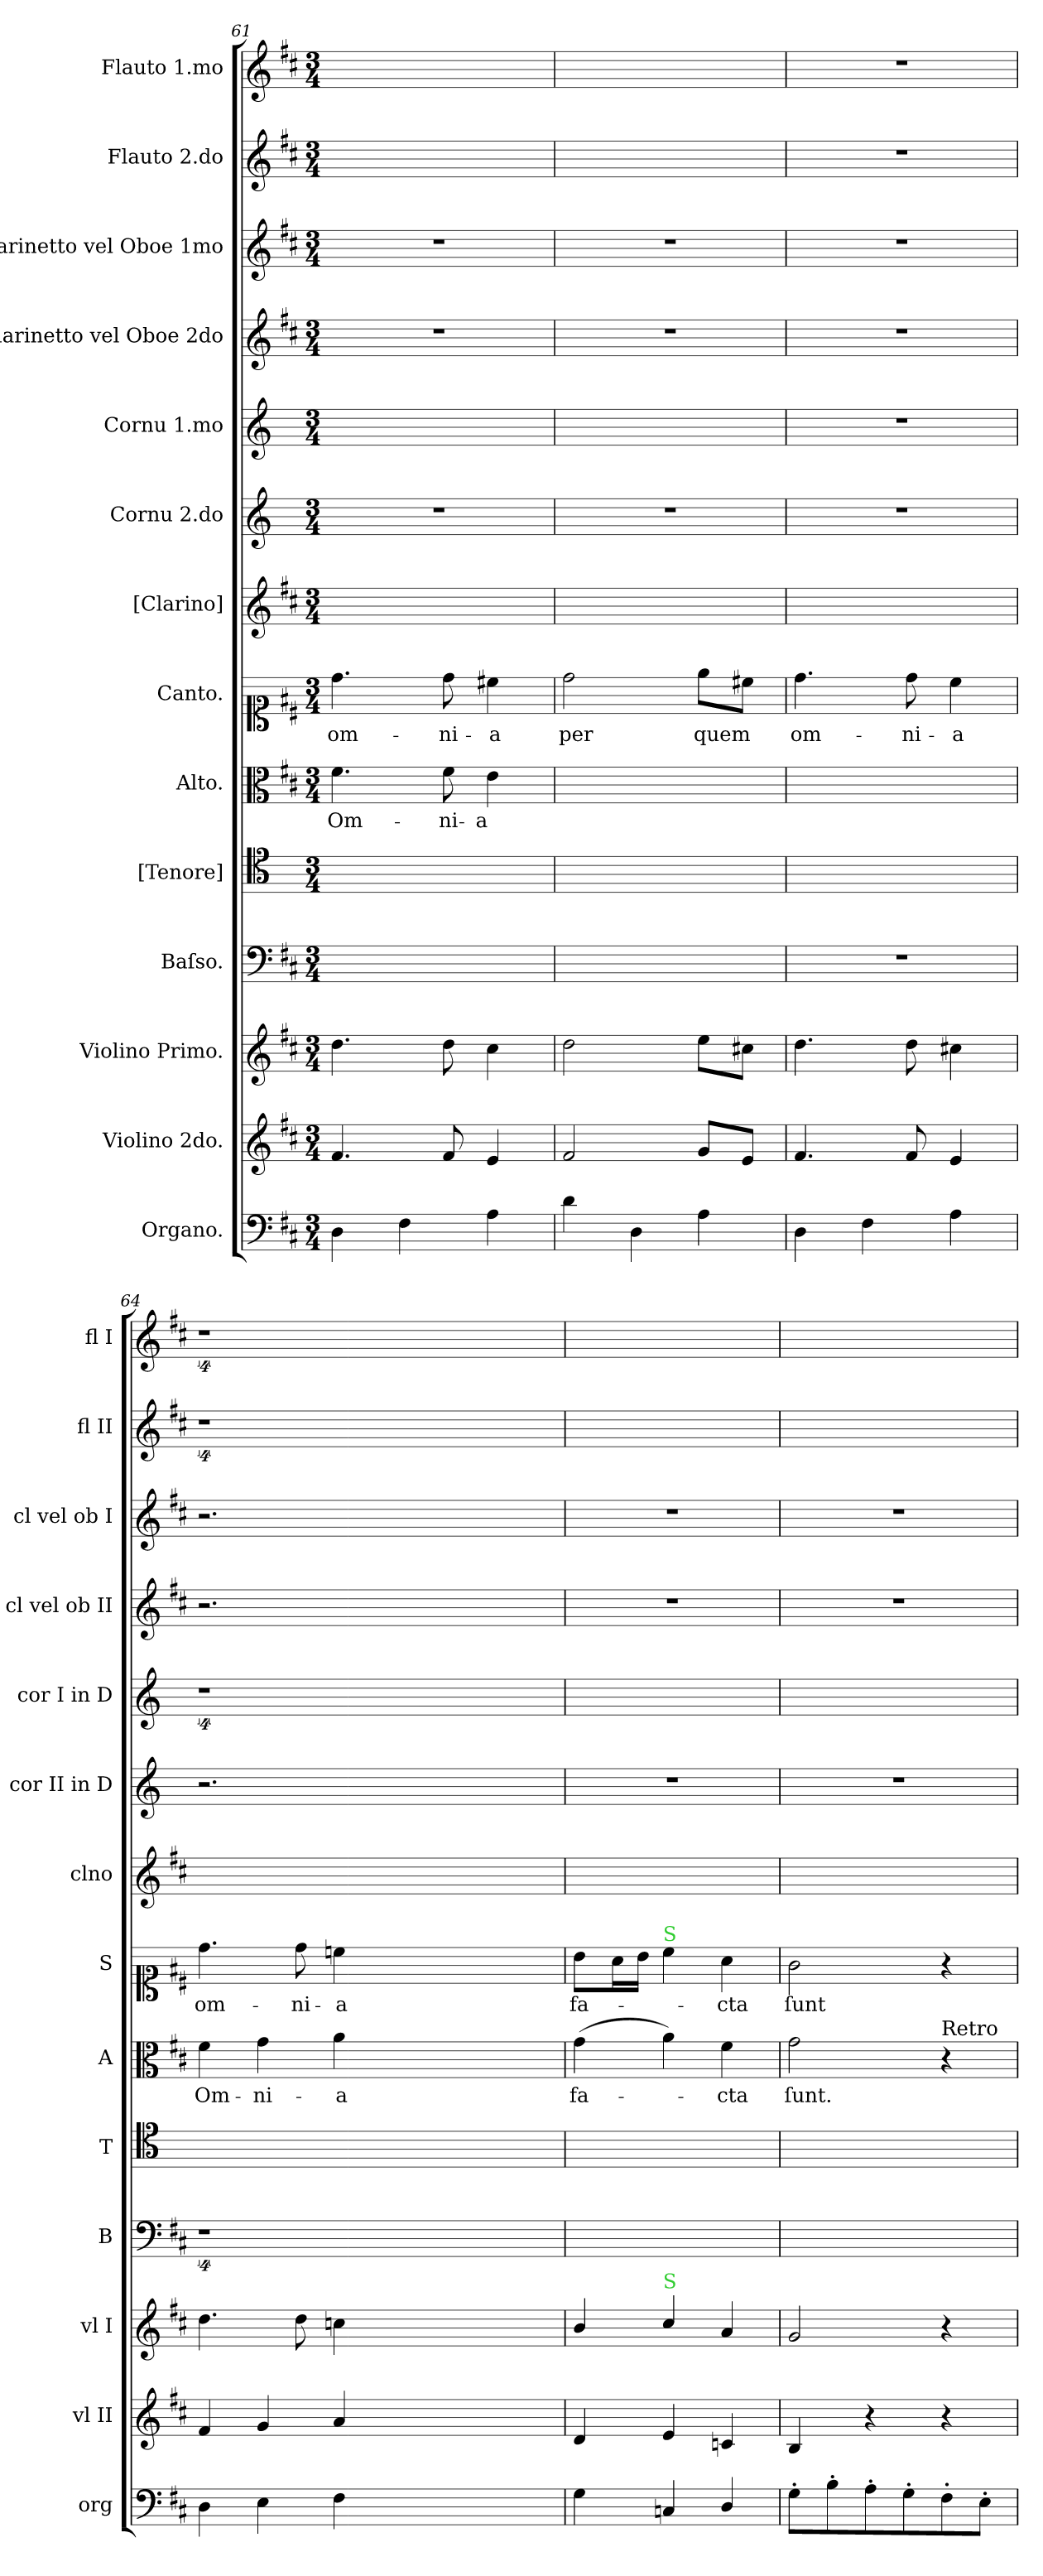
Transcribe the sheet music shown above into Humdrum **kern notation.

**kern	**kern	**kern	**kern	**kern	**kern	**text	**kern	**text	**kern	**kern	**kern	**kern	**kern	**kern	**kern
*part14	*part13	*part12	*part11	*part10	*part9	*part9	*part8	*part8	*part7	*part6	*part5	*part4	*part3	*part2	*part1
*staff14	*staff13	*staff12	*staff11	*staff10	*staff9	*staff9	*staff8	*staff8	*staff7	*staff6	*staff5	*staff4	*staff3	*staff2	*staff1
*I"Organo.	*I"Violino 2do.	*I"Violino Primo.	*I"Baſso.	*I"[Tenore]	*I"Alto.	*	*I"Canto.	*	*I"[Clarino]	*I"Cornu 2.do	*I"Cornu 1.mo	*I"Clarinetto vel Oboe 2do	*I"Clarinetto vel Oboe 1mo	*I"Flauto 2.do	*I"Flauto 1.mo
*I'org	*I'vl II	*I'vl I	*I'B	*I'T	*I'A	*	*I'S	*	*I'clno	*I'cor II in D	*I'cor I in D	*I'cl vel ob II	*I'cl vel ob I	*I'fl II	*I'fl I
*clefF4	*clefG2	*clefG2	*clefF4	*clefC4	*clefC3	*	*clefC1	*	*clefG2	*clefG2	*clefG2	*clefG2	*clefG2	*clefG2	*clefG2
*	*	*	*	*	*	*	*	*	*	*ITrd6c10	*ITrd6c10	*	*	*	*
*k[f#c#]	*k[f#c#]	*k[f#c#]	*k[f#c#]	*	*k[f#c#]	*	*k[f#c#]	*	*k[f#c#]	*k[f#c#]	*k[f#c#]	*k[f#c#]	*k[f#c#]	*k[f#c#]	*k[f#c#]
*D:	*D:	*D:	*D:	*	*D:	*	*D:	*	*D:	*D:	*D:	*D:	*D:	*D:	*D:
*M3/4	*M3/4	*M3/4	*M3/4	*M3/4	*M3/4	*	*M3/4	*	*M3/4	*M3/4	*M3/4	*M3/4	*M3/4	*M3/4	*M3/4
=61	=61	=61	=61	=61	=61	=61	=61	=61	=61	=61	=61	=61	=61	=61	=61
4D\	4.f#/	4.dd\	2.ryy	2.ryy	4.f#\	Om-	4.dd\	om-	2.ryy	2.r	2.ryy	2.r	2.r	2.ryy	2.ryy
4F#\	.	.	.	.	.	.	.	.	.	.	.	.	.	.	.
.	8f#/	8dd\	.	.	8f#\	-ni-	8dd\	-ni-	.	.	.	.	.	.	.
4A\	4e/	4cc#\	.	.	4e\	-a	4cc#X\	-a	.	.	.	.	.	.	.
=62	=62	=62	=62	=62	=62	=62	=62	=62	=62	=62	=62	=62	=62	=62	=62
!	!	!	!	!	!	!	!	!LO:LY:i	!	!	!	!	!	!	!
4d\	2f#/	2dd\	2.ryy	2.ryy	2f#\yy	p(er)	2dd\	per	2.ryy	2.r	2.ryy	2.r	2.r	2.ryy	2.ryy
4D\	.	.	.	.	.	.	.	.	.	.	.	.	.	.	.
!	!	!	!	!	!	!	!	!LO:LY:i	!	!	!	!	!	!	!
4A\	8g/L	8ee\L	.	.	8g\Lyy	quem	8ee\L	quem	.	.	.	.	.	.	.
.	8e/J	8cc#X\J	.	.	8e\Jyy	.	8cc#X\J	.	.	.	.	.	.	.	.
=63	=63	=63	=63	=63	=63	=63	=63	=63	=63	=63	=63	=63	=63	=63	=63
!	!	!	!	!	!	!	!	!LO:LY:i	!	!	!	!	!	!	!
4D\	4.f#/	4.dd\	2.r	2.ryy	4.f#\yy	Om-	4.dd\	om-	2.ryy	2.r	2.r	2.r	2.r	2.r	2.r
4F#\	.	.	.	.	.	.	.	.	.	.	.	.	.	.	.
!	!	!	!	!	!	!	!	!LO:LY:i	!	!	!	!	!	!	!
.	8f#/	8dd\	.	.	8f#\yy	-ni-	8dd\	-ni-	.	.	.	.	.	.	.
!	!	!	!	!	!	!	!	!LO:LY:i	!	!	!	!	!	!	!
4A\	4e/	4cc#X\	.	.	4e\yy	-a	4cc#\	-a	.	.	.	.	.	.	.
=64	=64	=64	=64	=64	=64	=64	=64	=64	=64	=64	=64	=64	=64	=64	=64
4D\	4f#/	4.dd\	4%9r	2.ryy	4f#\	Om-	4.dd\	om-	2.ryy	2.r	4%9r	2.r	2.r	4%9r	4%9r
4E\	4g/	.	.	.	4g\	-ni-	.	.	.	.	.	.	.	.	.
.	.	8dd\	.	.	.	.	8dd\	-ni-	.	.	.	.	.	.	.
4F#\	4a/	4ccn\	.	.	4a\	-a	4ccn\	-a	.	.	.	.	.	.	.
1.ryy	1.ryy	1.ryy	.	1.ryy	1.ryy	.	1.ryy	.	1.ryy	1.ryy	.	1.ryy	1.ryy	.	.
=65	=65	=65	=65	=65	=65	=65	=65	=65	=65	=65	=65	=65	=65	=65	=65
4G\	4d/	4b/	2.ryy	2.ryy	(4g\	fa-	8b\L	fa-	2.ryy	2.r	2.ryy	2.r	2.r	2.ryy	2.ryy
.	.	.	.	.	.	.	16a\L	.	.	.	.	.	.	.	.
.	.	.	.	.	.	.	16b\JJ	.	.	.	.	.	.	.	.
!	!	!	!	!	!	!	!LO:TX:a:color=limegreen:t=S	!	!	!	!	!	!	!	!
!	!	!LO:TX:a:color=limegreen:t=S	!	!	!	!	!	!	!	!	!	!	!	!	!
4Cn/	4e/	4cc#/	.	.	4a\)	.	4cc#\	.	.	.	.	.	.	.	.
4D/	4cn/	4a/	.	.	4f#\	-cta	4a\	-cta	.	.	.	.	.	.	.
=66	=66	=66	=66	=66	=66	=66	=66	=66	=66	=66	=66	=66	=66	=66	=66
8G'\L	4B/	2g/	2.ryy	2.ryy	2g\	ſunt.	2g\	ſunt	2.ryy	2.r	2.ryy	2.r	2.r	2.ryy	2.ryy
8B'\	.	.	.	.	.	.	.	.	.	.	.	.	.	.	.
8A'\	4r	.	.	.	.	.	.	.	.	.	.	.	.	.	.
8G'\	.	.	.	.	.	.	.	.	.	.	.	.	.	.	.
!	!	!	!	!	!LO:TX:a:t=Retro	!	!	!	!	!	!	!	!	!	!
8F#'\	4r	4r	.	.	4r	.	4r	.	.	.	.	.	.	.	.
8E'\J	.	.	.	.	.	.	.	.	.	.	.	.	.	.	.
=	=	=	=	=	=	=	=	=	=	=	=	=	=	=	=
*-	*-	*-	*-	*-	*-	*-	*-	*-	*-	*-	*-	*-	*-	*-	*-
